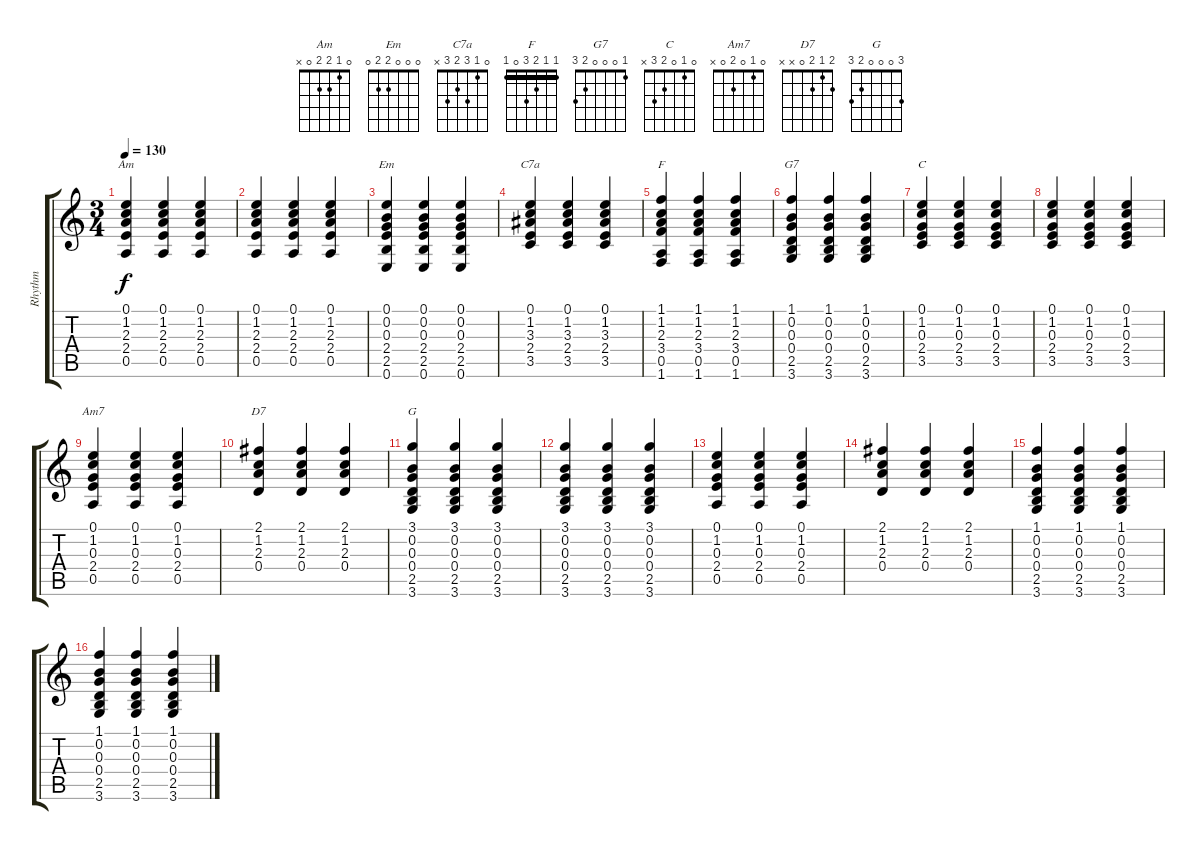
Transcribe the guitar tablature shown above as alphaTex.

\track ("Rhythm" "Rhythm") {instrument acousticguitarnylon}
\staff {score tabs}
\tuning (E4 B3 G3 D3 A2 E2) {hide}
\chord ("Am" 0 1 2 2 0 x)
\chord ("Em" 0 0 0 2 2 0)
\chord ("C7a" 0 1 3 2 3 x)
\chord ("F" 1 1 2 3 0 1) {barre 1}
\chord ("G7" 1 0 0 0 2 3)
\chord ("C" 0 1 0 2 3 x)
\chord ("Am7" 0 1 0 2 0 x)
\chord ("D7" 2 1 2 0 x x)
\chord ("G" 3 0 0 0 2 3)
\ts (3 4)
\tempo 130
\clef g2
\ks c
(0.1 1.2 2.3 2.4 0.5).4{ch "Am" dy f} (0.1 1.2 2.3 2.4 0.5).4 (0.1 1.2 2.3 2.4 0.5).4 |
(0.1 1.2 2.3 2.4 0.5).4 (0.1 1.2 2.3 2.4 0.5).4 (0.1 1.2 2.3 2.4 0.5).4 |
(0.1 0.2 0.3 2.4 2.5 0.6).4{ch "Em"} (0.1 0.2 0.3 2.4 2.5 0.6).4 (0.1 0.2 0.3 2.4 2.5 0.6).4 |
(0.1 1.2 3.3 2.4 3.5).4{ch "C7a"} (0.1 1.2 3.3 2.4 3.5).4 (0.1 1.2 3.3 2.4 3.5).4 |
(1.1 1.2 2.3 3.4 0.5 1.6).4{ch "F"} (1.1 1.2 2.3 3.4 0.5 1.6).4 (1.1 1.2 2.3 3.4 0.5 1.6).4 |
(1.1 0.2 0.3 0.4 2.5 3.6).4{ch "G7"} (1.1 0.2 0.3 0.4 2.5 3.6).4 (1.1 0.2 0.3 0.4 2.5 3.6).4 |
(0.1 1.2 0.3 2.4 3.5).4{ch "C"} (0.1 1.2 0.3 2.4 3.5).4 (0.1 1.2 0.3 2.4 3.5).4 |
(0.1 1.2 0.3 2.4 3.5).4 (0.1 1.2 0.3 2.4 3.5).4 (0.1 1.2 0.3 2.4 3.5).4 |
(0.1 1.2 0.3 2.4 0.5).4{ch "Am7"} (0.1 1.2 0.3 2.4 0.5).4 (0.1 1.2 0.3 2.4 0.5).4 |
(2.1 1.2 2.3 0.4).4{ch "D7"} (2.1 1.2 2.3 0.4).4 (2.1 1.2 2.3 0.4).4 |
(3.1 0.2 0.3 0.4 2.5 3.6).4{ch "G"} (3.1 0.2 0.3 0.4 2.5 3.6).4 (3.1 0.2 0.3 0.4 2.5 3.6).4 |
(3.1 0.2 0.3 0.4 2.5 3.6).4 (3.1 0.2 0.3 0.4 2.5 3.6).4 (3.1 0.2 0.3 0.4 2.5 3.6).4 |
(0.1 1.2 0.3 2.4 0.5).4 (0.1 1.2 0.3 2.4 0.5).4 (0.1 1.2 0.3 2.4 0.5).4 |
(2.1 1.2 2.3 0.4).4 (2.1 1.2 2.3 0.4).4 (2.1 1.2 2.3 0.4).4 |
(1.1 0.2 0.3 0.4 2.5 3.6).4 (1.1 0.2 0.3 0.4 2.5 3.6).4 (1.1 0.2 0.3 0.4 2.5 3.6).4 |
(1.1 0.2 0.3 0.4 2.5 3.6).4 (1.1 0.2 0.3 0.4 2.5 3.6).4 (1.1 0.2 0.3 0.4 2.5 3.6).4
